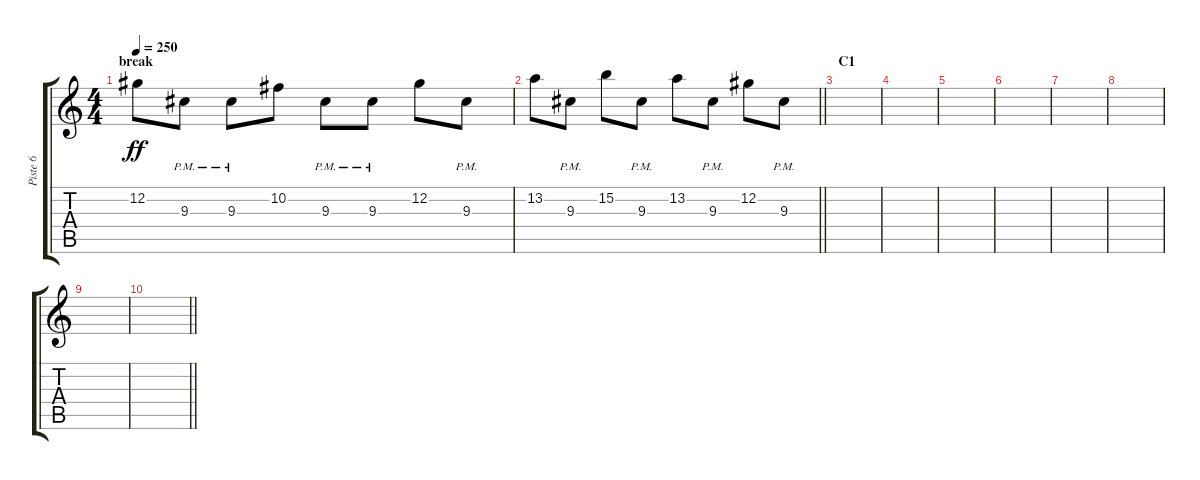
\track ("Piste 6" "Piste 6") {instrument distortionguitar}
\staff {score tabs}
\tuning (Db4 Ab3 E3 B2 Gb2 Db2) {hide}
\ts (4 4)
\section ("" "break")
\tempo 250
\clef g2
\ks c
12.2.8{dy ff} 9.3{pm}.8 9.3{pm}.8 10.2.8 9.3{pm}.8 9.3{pm}.8 12.2.8 9.3{pm}.8 |
\barLineRight lightlight
13.2.8 9.3{pm}.8 15.2.8 9.3{pm}.8 13.2.8 9.3{pm}.8 12.2.8 9.3{pm}.8 |
\section ("" "C1")
|
|
|
|
|
|
|
\barLineRight lightlight
